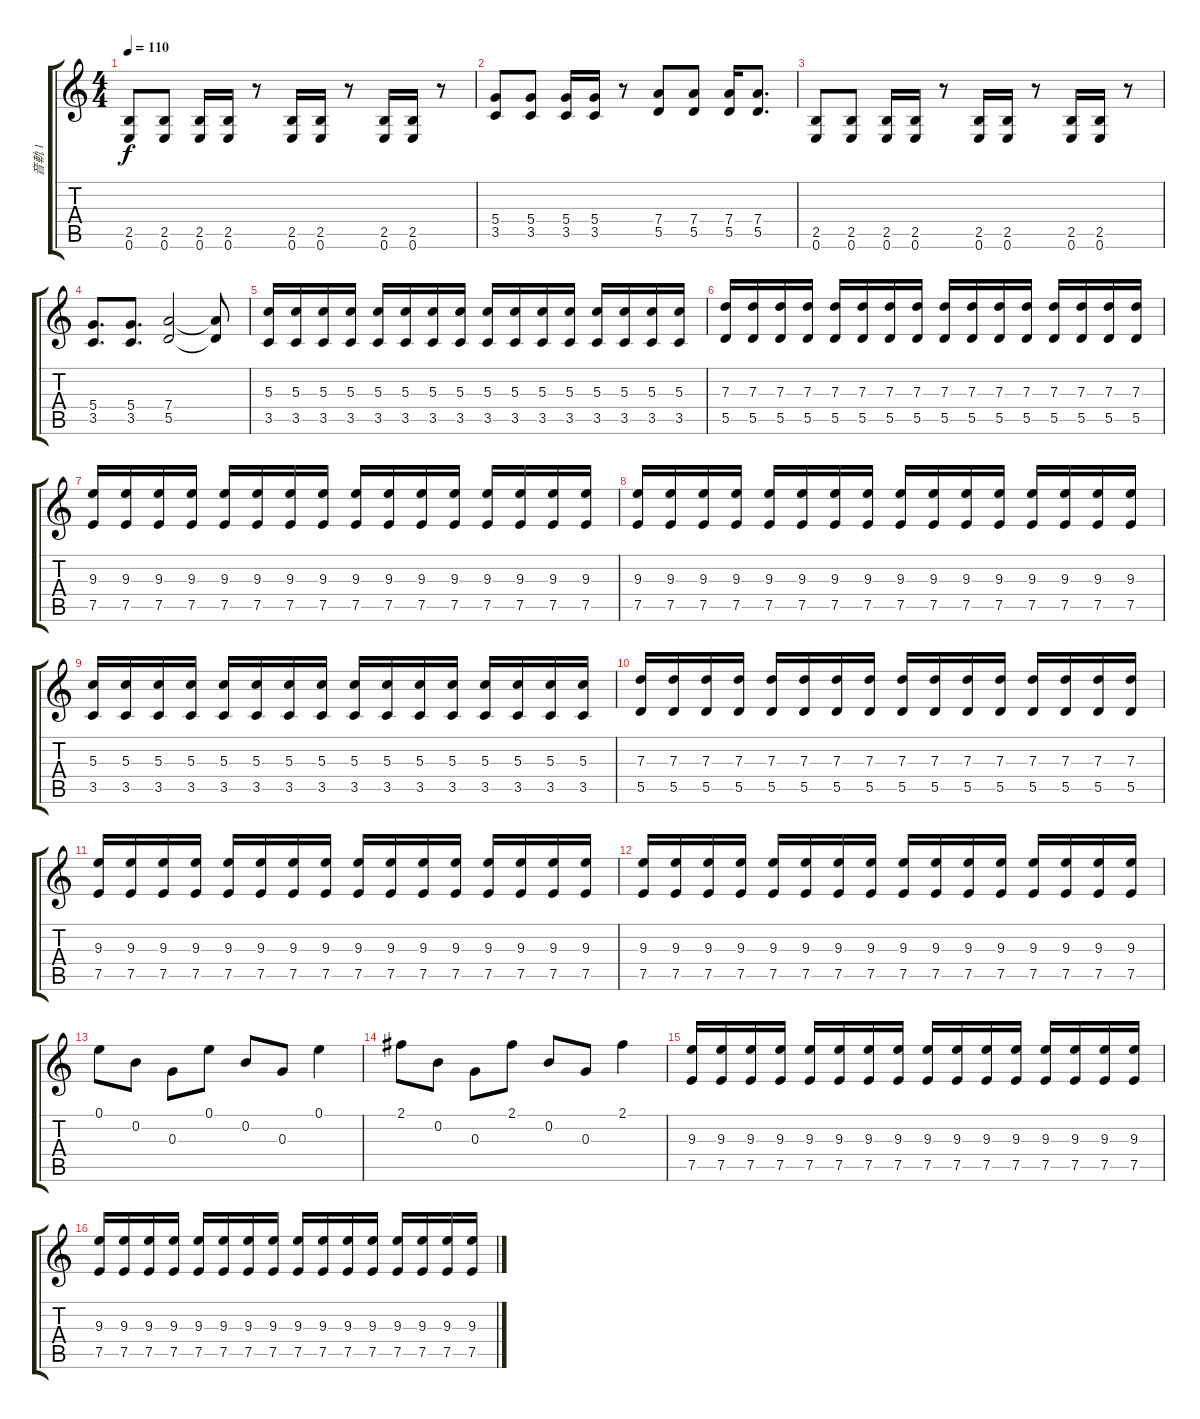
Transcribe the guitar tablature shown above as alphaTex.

\track ("音軌 1" "音軌 1") {instrument overdrivenguitar}
\staff {score tabs}
\tuning (E4 B3 G3 D3 A2 E2) {hide}
\ts (4 4)
\tempo 110
\clef g2
\ks c
(2.5 0.6).8{dy f} (2.5 0.6).8 (2.5 0.6).16 (2.5 0.6).16 r.8 (2.5 0.6).16 (2.5 0.6).16 r.8 (2.5 0.6).16 (2.5 0.6).16 r.8 |
(5.4 3.5).8 (5.4 3.5).8 (5.4 3.5).16 (5.4 3.5).16 r.8 (7.4 5.5).8 (7.4 5.5).8 (7.4 5.5).16 (7.4 5.5).8{d} |
(2.5 0.6).8 (2.5 0.6).8 (2.5 0.6).16 (2.5 0.6).16 r.8 (2.5 0.6).16 (2.5 0.6).16 r.8 (2.5 0.6).16 (2.5 0.6).16 r.8 |
(5.4 3.5).8{d} (5.4 3.5).8{d} (7.4 5.5).2 (7.4{t} 5.5{t}).8 |
(5.3 3.5).16 (5.3 3.5).16 (5.3 3.5).16 (5.3 3.5).16 (5.3 3.5).16 (5.3 3.5).16 (5.3 3.5).16 (5.3 3.5).16 (5.3 3.5).16 (5.3 3.5).16 (5.3 3.5).16 (5.3 3.5).16 (5.3 3.5).16 (5.3 3.5).16 (5.3 3.5).16 (5.3 3.5).16 |
(7.3 5.5).16 (7.3 5.5).16 (7.3 5.5).16 (7.3 5.5).16 (7.3 5.5).16 (7.3 5.5).16 (7.3 5.5).16 (7.3 5.5).16 (7.3 5.5).16 (7.3 5.5).16 (7.3 5.5).16 (7.3 5.5).16 (7.3 5.5).16 (7.3 5.5).16 (7.3 5.5).16 (7.3 5.5).16 |
(9.3 7.5).16 (9.3 7.5).16 (9.3 7.5).16 (9.3 7.5).16 (9.3 7.5).16 (9.3 7.5).16 (9.3 7.5).16 (9.3 7.5).16 (9.3 7.5).16 (9.3 7.5).16 (9.3 7.5).16 (9.3 7.5).16 (9.3 7.5).16 (9.3 7.5).16 (9.3 7.5).16 (9.3 7.5).16 |
(9.3 7.5).16 (9.3 7.5).16 (9.3 7.5).16 (9.3 7.5).16 (9.3 7.5).16 (9.3 7.5).16 (9.3 7.5).16 (9.3 7.5).16 (9.3 7.5).16 (9.3 7.5).16 (9.3 7.5).16 (9.3 7.5).16 (9.3 7.5).16 (9.3 7.5).16 (9.3 7.5).16 (9.3 7.5).16 |
(5.3 3.5).16 (5.3 3.5).16 (5.3 3.5).16 (5.3 3.5).16 (5.3 3.5).16 (5.3 3.5).16 (5.3 3.5).16 (5.3 3.5).16 (5.3 3.5).16 (5.3 3.5).16 (5.3 3.5).16 (5.3 3.5).16 (5.3 3.5).16 (5.3 3.5).16 (5.3 3.5).16 (5.3 3.5).16 |
(7.3 5.5).16 (7.3 5.5).16 (7.3 5.5).16 (7.3 5.5).16 (7.3 5.5).16 (7.3 5.5).16 (7.3 5.5).16 (7.3 5.5).16 (7.3 5.5).16 (7.3 5.5).16 (7.3 5.5).16 (7.3 5.5).16 (7.3 5.5).16 (7.3 5.5).16 (7.3 5.5).16 (7.3 5.5).16 |
(9.3 7.5).16 (9.3 7.5).16 (9.3 7.5).16 (9.3 7.5).16 (9.3 7.5).16 (9.3 7.5).16 (9.3 7.5).16 (9.3 7.5).16 (9.3 7.5).16 (9.3 7.5).16 (9.3 7.5).16 (9.3 7.5).16 (9.3 7.5).16 (9.3 7.5).16 (9.3 7.5).16 (9.3 7.5).16 |
(9.3 7.5).16 (9.3 7.5).16 (9.3 7.5).16 (9.3 7.5).16 (9.3 7.5).16 (9.3 7.5).16 (9.3 7.5).16 (9.3 7.5).16 (9.3 7.5).16 (9.3 7.5).16 (9.3 7.5).16 (9.3 7.5).16 (9.3 7.5).16 (9.3 7.5).16 (9.3 7.5).16 (9.3 7.5).16 |
0.1.8{instrument electricguitarjazz} 0.2.8 0.3.8 0.1.8 0.2.8 0.3.8 0.1.4 |
2.1.8 0.2.8 0.3.8 2.1.8 0.2.8 0.3.8 2.1.4 |
(9.3 7.5).16{instrument overdrivenguitar} (9.3 7.5).16 (9.3 7.5).16 (9.3 7.5).16 (9.3 7.5).16 (9.3 7.5).16 (9.3 7.5).16 (9.3 7.5).16 (9.3 7.5).16 (9.3 7.5).16 (9.3 7.5).16 (9.3 7.5).16 (9.3 7.5).16 (9.3 7.5).16 (9.3 7.5).16 (9.3 7.5).16 |
(9.3 7.5).16 (9.3 7.5).16 (9.3 7.5).16 (9.3 7.5).16 (9.3 7.5).16 (9.3 7.5).16 (9.3 7.5).16 (9.3 7.5).16 (9.3 7.5).16 (9.3 7.5).16 (9.3 7.5).16 (9.3 7.5).16 (9.3 7.5).16 (9.3 7.5).16 (9.3 7.5).16 (9.3 7.5).16
